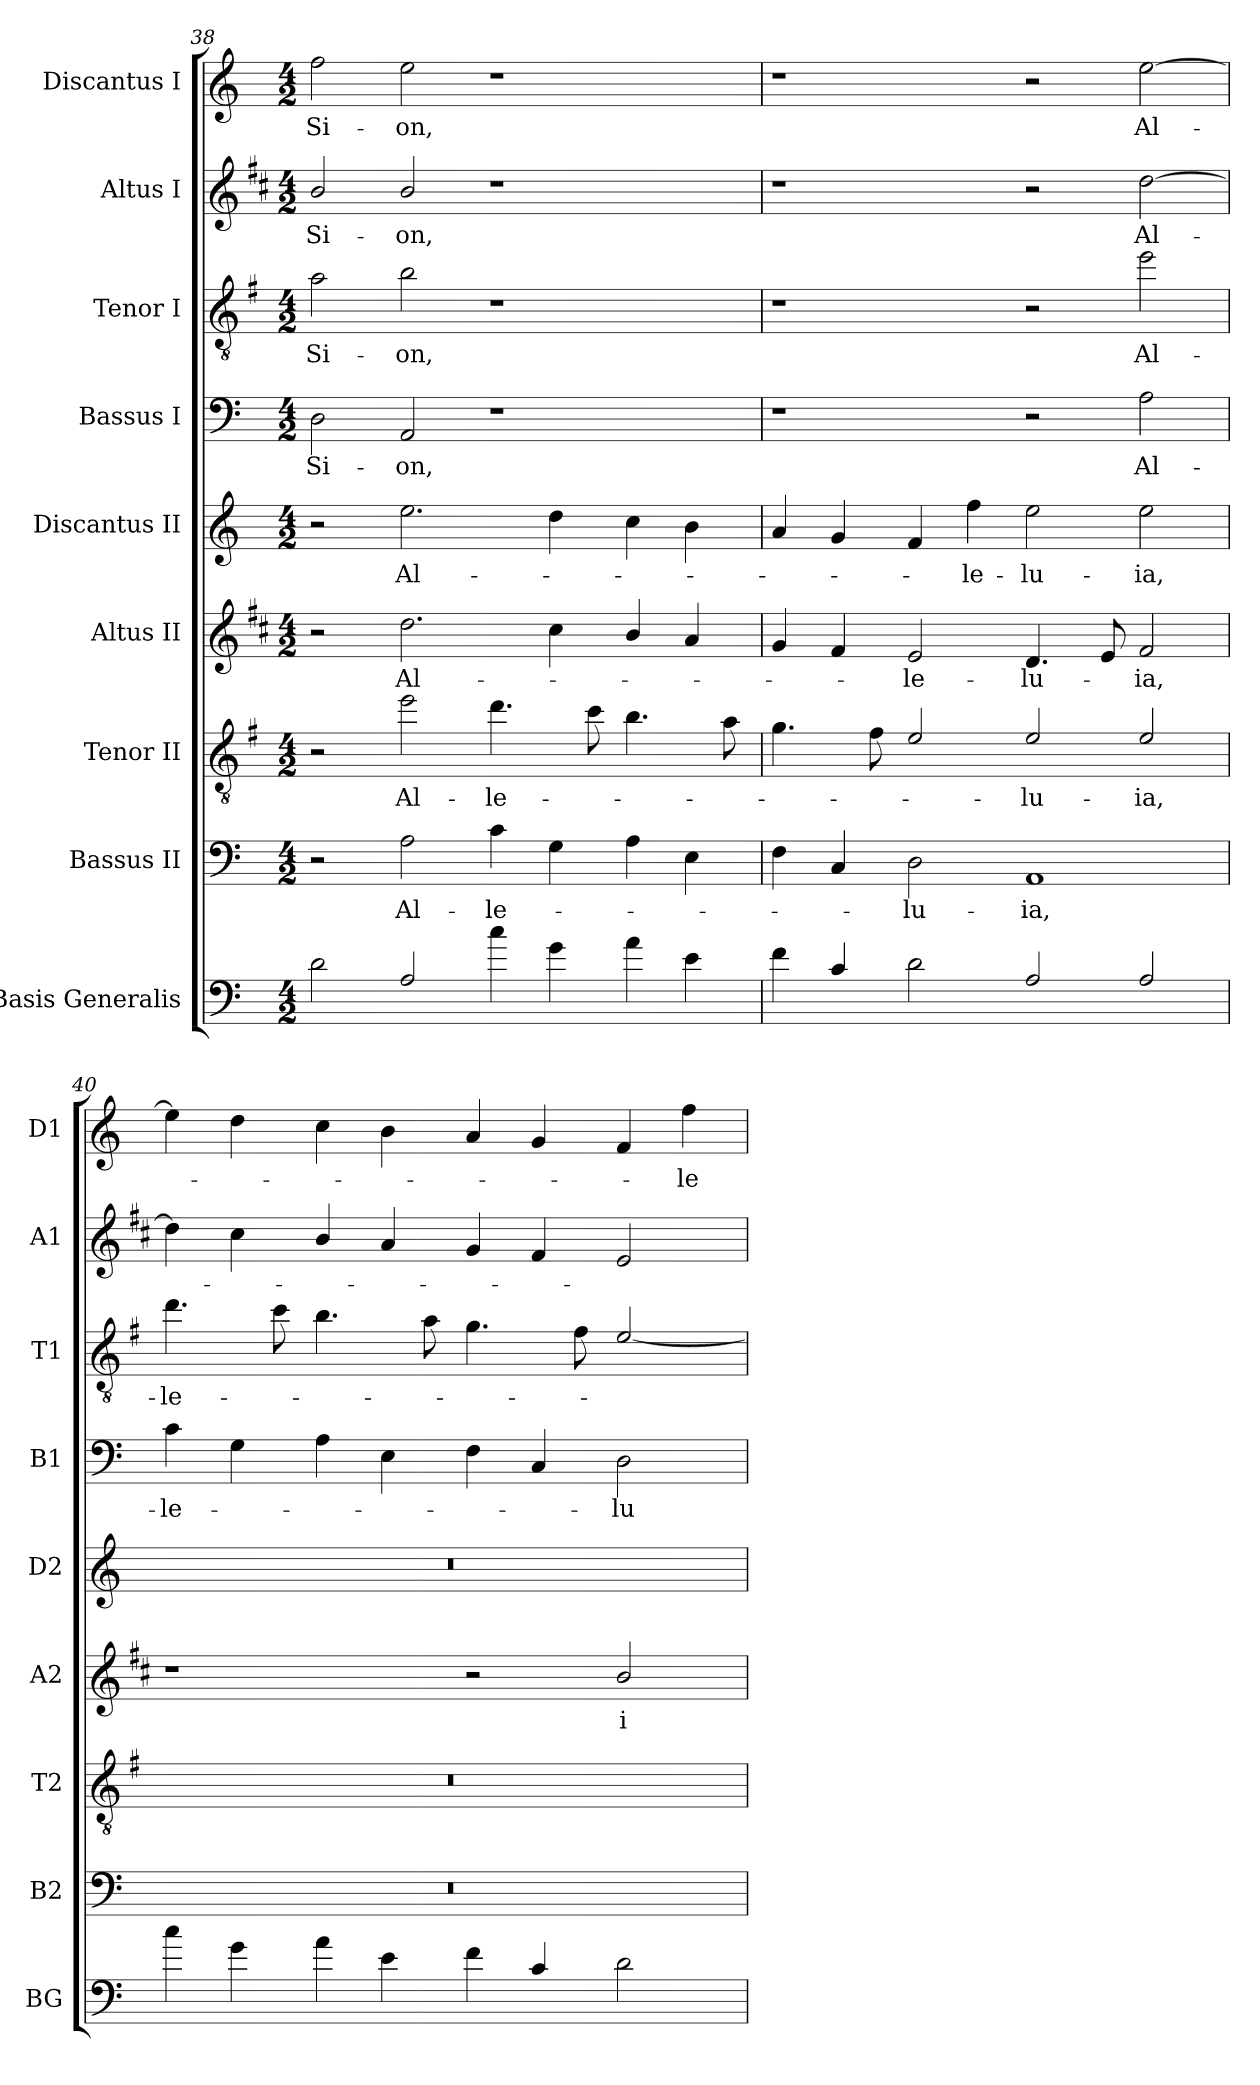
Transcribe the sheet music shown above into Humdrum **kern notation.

**kern	**kern	**text	**kern	**text	**kern	**text	**kern	**text	**kern	**text	**kern	**text	**kern	**text	**kern	**text
*part9	*part8	*part8	*part7	*part7	*part6	*part6	*part5	*part5	*part4	*part4	*part3	*part3	*part2	*part2	*part1	*part1
*staff9	*staff8	*staff8	*staff7	*staff7	*staff6	*staff6	*staff5	*staff5	*staff4	*staff4	*staff3	*staff3	*staff2	*staff2	*staff1	*staff1
*I"Basis Generalis	*I"Bassus II	*	*I"Tenor II	*	*I"Altus II	*	*I"Discantus II	*	*I"Bassus I	*	*I"Tenor I	*	*I"Altus I	*	*I"Discantus I	*
*I'BG	*I'B2	*	*I'T2	*	*I'A2	*	*I'D2	*	*I'B1	*	*I'T1	*	*I'A1	*	*I'D1	*
*clefF4	*clefF4	*	*clefGv2	*	*clefG2	*	*clefG2	*	*clefF4	*	*clefGv2	*	*clefG2	*	*clefG2	*
*ITrd7c12	*	*	*ITrd4c7	*	*ITrd1c2	*	*	*	*	*	*ITrd4c7	*	*ITrd1c2	*	*	*
*k[]	*k[]	*	*k[]	*	*k[]	*	*k[]	*	*k[]	*	*k[]	*	*k[]	*	*k[]	*
*C:	*C:	*	*C:	*	*C:	*	*C:	*	*C:	*	*C:	*	*C:	*	*C:	*
*M4/2	*M4/2	*	*M4/2	*	*M4/2	*	*M4/2	*	*M4/2	*	*M4/2	*	*M4/2	*	*M4/2	*
=38	=38	=38	=38	=38	=38	=38	=38	=38	=38	=38	=38	=38	=38	=38	=38	=38
!	!	!	!	!	!	!	!	!	!	!LO:LY:b	!	!LO:LY:b	!	!LO:LY:b	!	!LO:LY:b
2D\	2r	.	2r	.	2r	.	2r	.	2D\	Si-	2d\	Si-	2a/	Si-	2ff\	Si-
!	!	!LO:LY:b	!	!LO:LY:b	!	!LO:LY:b	!	!LO:LY:b	!	!LO:LY:b	!	!LO:LY:b	!	!LO:LY:b	!	!LO:LY:b
2AA/	2A\	Al-	2a\	Al-	2.cc\	Al-	2.ee\	Al-	2AA/	-on,	2e\	-on,	2a/	-on,	2ee\	-on,
!	!	!LO:LY:b	!	!LO:LY:b	!	!	!	!	!	!	!	!	!	!	!	!
4c\	4c\	-le-	4.g\	-le-	.	.	.	.	1r	.	1r	.	1r	.	1r	.
4G\	4G\	.	.	.	4b\	.	4dd\	.	.	.	.	.	.	.	.	.
.	.	.	8f\	.	.	.	.	.	.	.	.	.	.	.	.	.
4A\	4A\	.	4.e\	.	4a/	.	4cc\	.	.	.	.	.	.	.	.	.
4E\	4E\	.	.	.	4g/	.	4b\	.	.	.	.	.	.	.	.	.
.	.	.	8d\	.	.	.	.	.	.	.	.	.	.	.	.	.
=39	=39	=39	=39	=39	=39	=39	=39	=39	=39	=39	=39	=39	=39	=39	=39	=39
4F\	4F\	.	4.c\	.	4f/	.	4a/	.	1r	.	1r	.	1r	.	1r	.
4C/	4C/	.	.	.	4e/	.	4g/	.	.	.	.	.	.	.	.	.
.	.	.	8B\	.	.	.	.	.	.	.	.	.	.	.	.	.
!	!	!LO:LY:b	!	!	!	!LO:LY:b	!	!	!	!	!	!	!	!	!	!
2D\	2D\	-lu-	2A/	.	2d/	-le-	4f/	.	.	.	.	.	.	.	.	.
!	!	!	!	!	!	!	!	!LO:LY:b	!	!	!	!	!	!	!	!
.	.	.	.	.	.	.	4ff\	-le-	.	.	.	.	.	.	.	.
!	!	!LO:LY:b	!	!LO:LY:b	!	!LO:LY:b	!	!LO:LY:b	!	!	!	!	!	!	!	!
2AA/	1AA	-ia,	2A/	-lu-	4.c/	-lu-	2ee\	-lu-	2r	.	2r	.	2r	.	2r	.
.	.	.	.	.	8d/	.	.	.	.	.	.	.	.	.	.	.
!	!	!	!	!LO:LY:b	!	!LO:LY:b	!	!LO:LY:b	!	!LO:LY:b	!	!LO:LY:b	!	!LO:LY:b	!	!LO:LY:b
2AA/	.	.	2A/	-ia,	2e/	-ia,	2ee\	-ia,	2A\	Al-	2a\	Al-	[2cc\	Al-	[2ee\	Al-
!!LO:PB:g=z
=40	=40	=40	=40	=40	=40	=40	=40	=40	=40	=40	=40	=40	=40	=40	=40	=40
!	!	!	!	!	!	!	!	!	!	!LO:LY:b	!	!LO:LY:b	!	!	!	!
4c\	0r	.	0r	.	1r	.	0r	.	4c\	-le-	4.g\	-le-	4cc\]	.	4ee\]	.
4G\	.	.	.	.	.	.	.	.	4G\	.	.	.	4b\	.	4dd\	.
.	.	.	.	.	.	.	.	.	.	.	8f\	.	.	.	.	.
4A\	.	.	.	.	.	.	.	.	4A\	.	4.e\	.	4a/	.	4cc\	.
4E\	.	.	.	.	.	.	.	.	4E\	.	.	.	4g/	.	4b\	.
.	.	.	.	.	.	.	.	.	.	.	8d\	.	.	.	.	.
4F\	.	.	.	.	2r	.	.	.	4F\	.	4.c\	.	4f/	.	4a/	.
4C/	.	.	.	.	.	.	.	.	4C/	.	.	.	4e/	.	4g/	.
.	.	.	.	.	.	.	.	.	.	.	8B\	.	.	.	.	.
!	!	!	!	!	!	!LO:LY:b	!	!	!	!LO:LY:b	!	!	!	!	!	!
2D\	.	.	.	.	2a/	i-	.	.	2D\	-lu-	[2A/	.	2d/	.	4f/	.
!	!	!	!	!	!	!	!	!	!	!	!	!	!	!	!	!LO:LY:b
.	.	.	.	.	.	.	.	.	.	.	.	.	.	.	4ff\	-le-
=	=	=	=	=	=	=	=	=	=	=	=	=	=	=	=	=
*-	*-	*-	*-	*-	*-	*-	*-	*-	*-	*-	*-	*-	*-	*-	*-	*-
